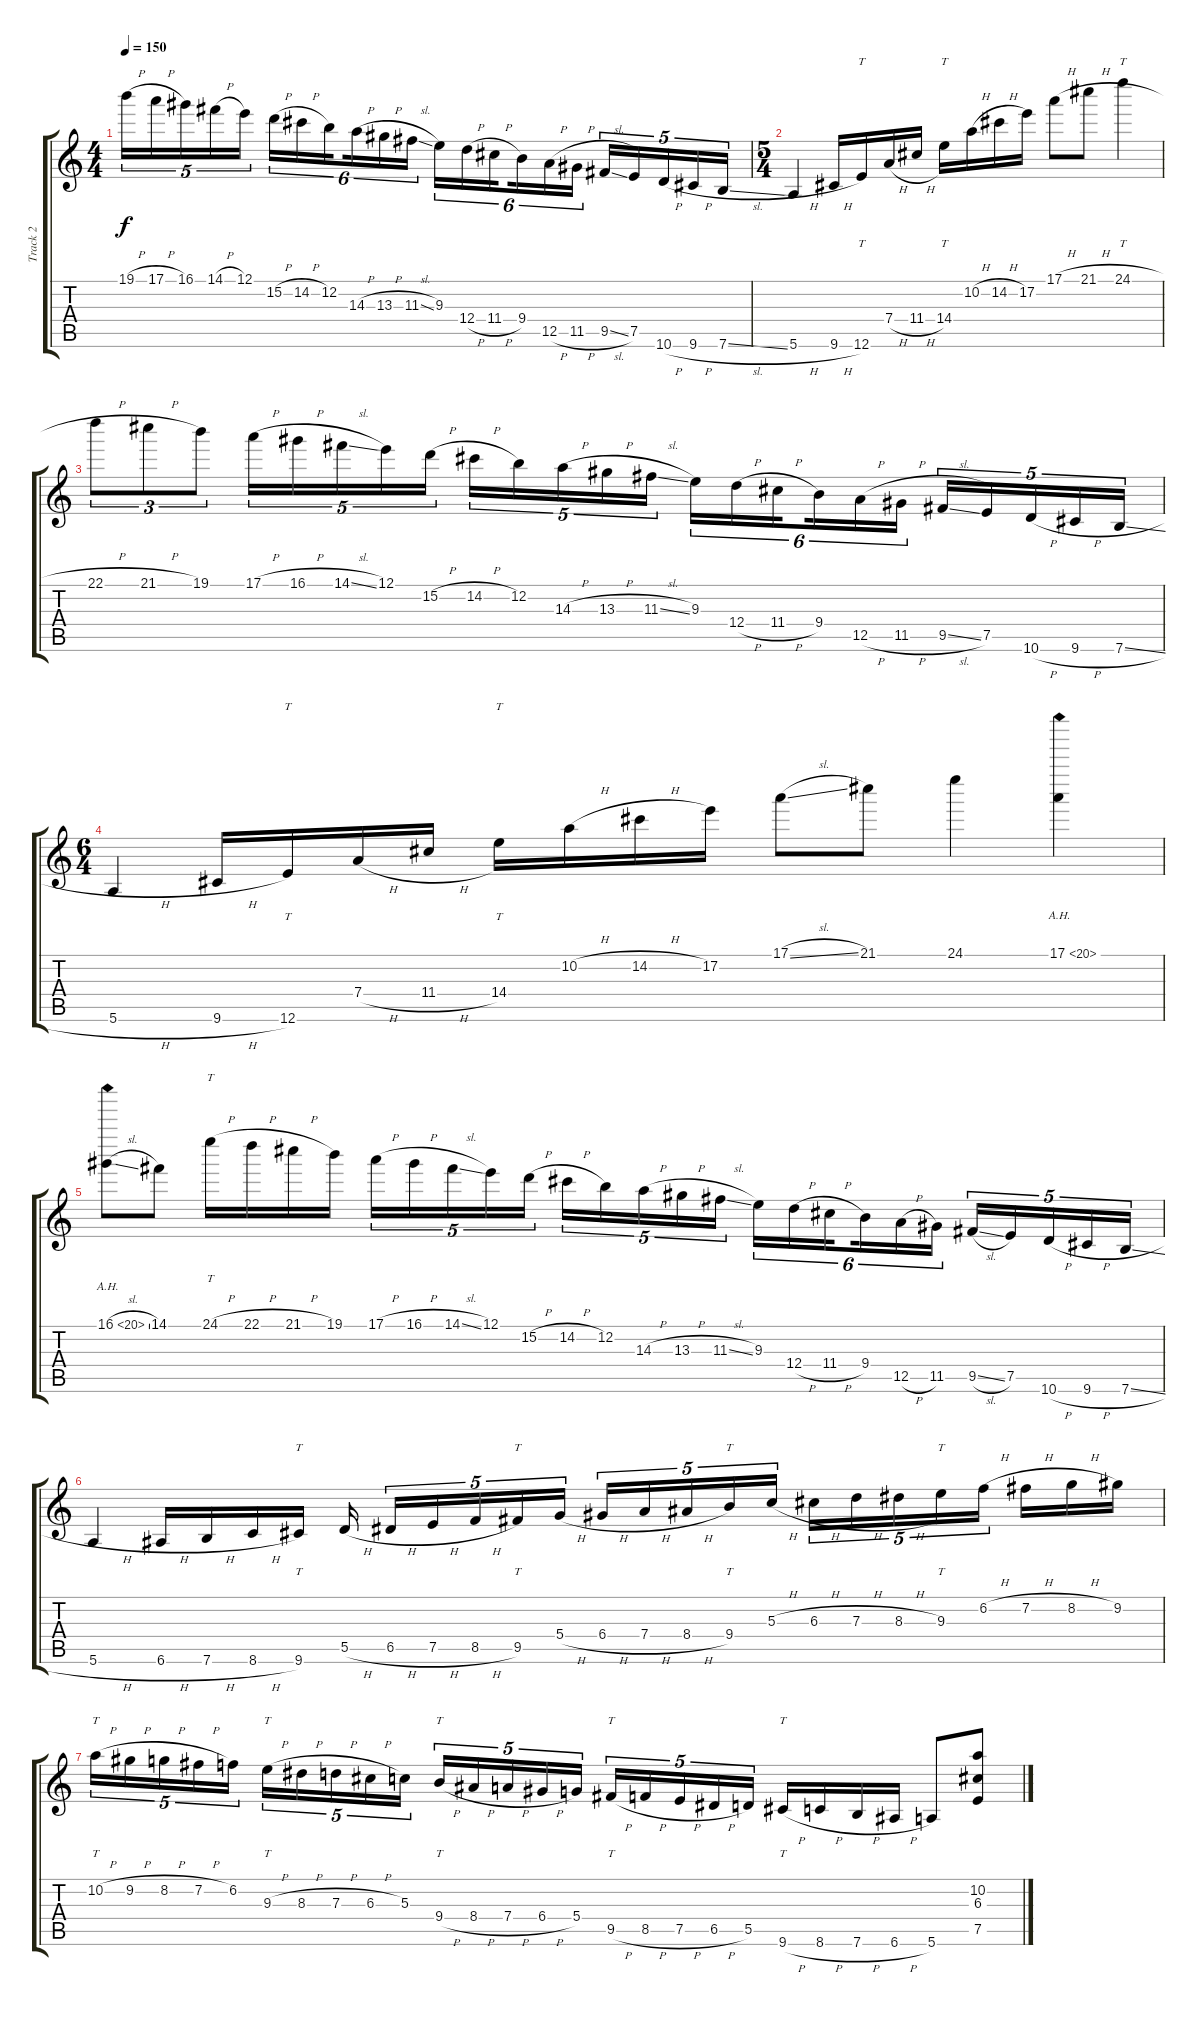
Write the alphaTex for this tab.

\track ("Track 2" "Track 2") {instrument electricbassfinger}
\staff {score tabs}
\tuning (E4 B3 G3 D3 A2 E2) {hide}
\ts (4 4)
\tempo 150
\clef g2
\ks c
19.1{h}.16{tu (5 4) dy f} 17.1{h}.16{tu (5 4)} 16.1.16{tu (5 4)} 14.1{h}.16{tu (5 4)} 12.1.16{tu (5 4)} 15.2{h}.16{tu (6 4)} 14.2{h}.16{tu (6 4)} 12.2.16{tu (6 4) beam splitsecondary} 14.3{h}.16{tu (6 4)} 13.3{h}.16{tu (6 4)} 11.3{sl}.16{tu (6 4)} 9.3.16{tu (6 4)} 12.4{h}.16{tu (6 4)} 11.4{h}.16{tu (6 4) beam splitsecondary} 9.4.16{tu (6 4)} 12.5{h}.16{tu (6 4)} 11.5{h}.16{tu (6 4)} 9.5{sl}.16{tu (5 4)} 7.5.16{tu (5 4)} 10.6{h}.16{tu (5 4)} 9.6{h}.16{tu (5 4)} 7.6{sl}.16{tu (5 4)} |
\ts (5 4)
5.6{h}.4 9.6{h}.16 12.6.16{tt} 7.4{h}.16 11.4{h}.16 14.4.16{tt} 10.2{h}.16 14.2{h}.16 17.2.16 17.1{h}.8 21.1{h}.8 24.1{h}.4{tt} |
22.1{h}.8{tu (3 2)} 21.1{h}.8{tu (3 2)} 19.1.8{tu (3 2)} 17.1{h}.16{tu (5 4)} 16.1{h}.16{tu (5 4)} 14.1{sl}.16{tu (5 4)} 12.1.16{tu (5 4)} 15.2{h}.16{tu (5 4)} 14.2{h}.16{tu (5 4)} 12.2.16{tu (5 4)} 14.3{h}.16{tu (5 4)} 13.3{h}.16{tu (5 4)} 11.3{sl}.16{tu (5 4)} 9.3.16{tu (6 4)} 12.4{h}.16{tu (6 4)} 11.4{h}.16{tu (6 4) beam splitsecondary} 9.4.16{tu (6 4)} 12.5{h}.16{tu (6 4)} 11.5{h}.16{tu (6 4)} 9.5{sl}.16{tu (5 4)} 7.5.16{tu (5 4)} 10.6{h}.16{tu (5 4)} 9.6{h}.16{tu (5 4)} 7.6{sl}.16{tu (5 4)} |
\ts (6 4)
5.6{h}.4 9.6{h}.16 12.6.16{tt} 7.4{h}.16 11.4{h}.16 14.4.16{tt} 10.2{h}.16 14.2{h}.16 17.2.16 17.1{sl}.8 21.1.8 24.1.4 17.1{ah 3}.4 |
16.1{ah 4 sl}.8 14.1.8 24.1{h}.16{tt} 22.1{h}.16 21.1{h}.16 19.1.16{beam splitsecondary} 17.1{h}.16{tu (5 4)} 16.1{h}.16{tu (5 4)} 14.1{sl}.16{tu (5 4)} 12.1.16{tu (5 4)} 15.2{h}.16{tu (5 4)} 14.2{h}.16{tu (5 4)} 12.2.16{tu (5 4)} 14.3{h}.16{tu (5 4)} 13.3{h}.16{tu (5 4)} 11.3{sl}.16{tu (5 4) beam splitsecondary} 9.3.16{tu (6 4)} 12.4{h}.16{tu (6 4)} 11.4{h}.16{tu (6 4) beam splitsecondary} 9.4.16{tu (6 4)} 12.5{h}.16{tu (6 4)} 11.5.16{tu (6 4) beam splitsecondary} 9.5{sl}.16{tu (5 4)} 7.5.16{tu (5 4)} 10.6{h}.16{tu (5 4)} 9.6{h}.16{tu (5 4)} 7.6{sl}.16{tu (5 4)} |
5.6{h}.4 6.6{h}.16 7.6{h}.16 8.6{h}.16 9.6.16{tt} 5.5{h}.16{beam splitsecondary} 6.5{h}.16{tu (5 4)} 7.5{h}.16{tu (5 4)} 8.5{h}.16{tu (5 4)} 9.5.16{tt tu (5 4)} 5.4{h}.16{tu (5 4) beam splitsecondary} 6.4{h}.16{tu (5 4)} 7.4{h}.16{tu (5 4)} 8.4{h}.16{tu (5 4)} 9.4.16{tt tu (5 4)} 5.3{h}.16{tu (5 4) beam splitsecondary} 6.3{h}.16{tu (5 4)} 7.3{h}.16{tu (5 4)} 8.3{h}.16{tu (5 4)} 9.3.16{tt tu (5 4)} 6.2{h}.16{tu (5 4) beam splitsecondary} 7.2{h}.16 8.2{h}.16 9.2.16 |
10.2{h}.16{tt tu (5 4)} 9.2{h}.16{tu (5 4)} 8.2{h}.16{tu (5 4)} 7.2{h}.16{tu (5 4)} 6.2.16{tu (5 4) beam splitsecondary} 9.3{h}.16{tt tu (5 4)} 8.3{h}.16{tu (5 4)} 7.3{h}.16{tu (5 4)} 6.3{h}.16{tu (5 4)} 5.3.16{tu (5 4) beam splitsecondary} 9.4{h}.16{tt tu (5 4)} 8.4{h}.16{tu (5 4)} 7.4{h}.16{tu (5 4)} 6.4{h}.16{tu (5 4)} 5.4.16{tu (5 4)} 9.5{h}.16{tt tu (5 4)} 8.5{h}.16{tu (5 4)} 7.5{h}.16{tu (5 4)} 6.5{h}.16{tu (5 4)} 5.5.16{tu (5 4) beam splitsecondary} 9.6{h}.16{tt} 8.6{h}.16 7.6{h}.16 6.6{h}.16 5.6.8 (10.2 6.3 7.5).8
